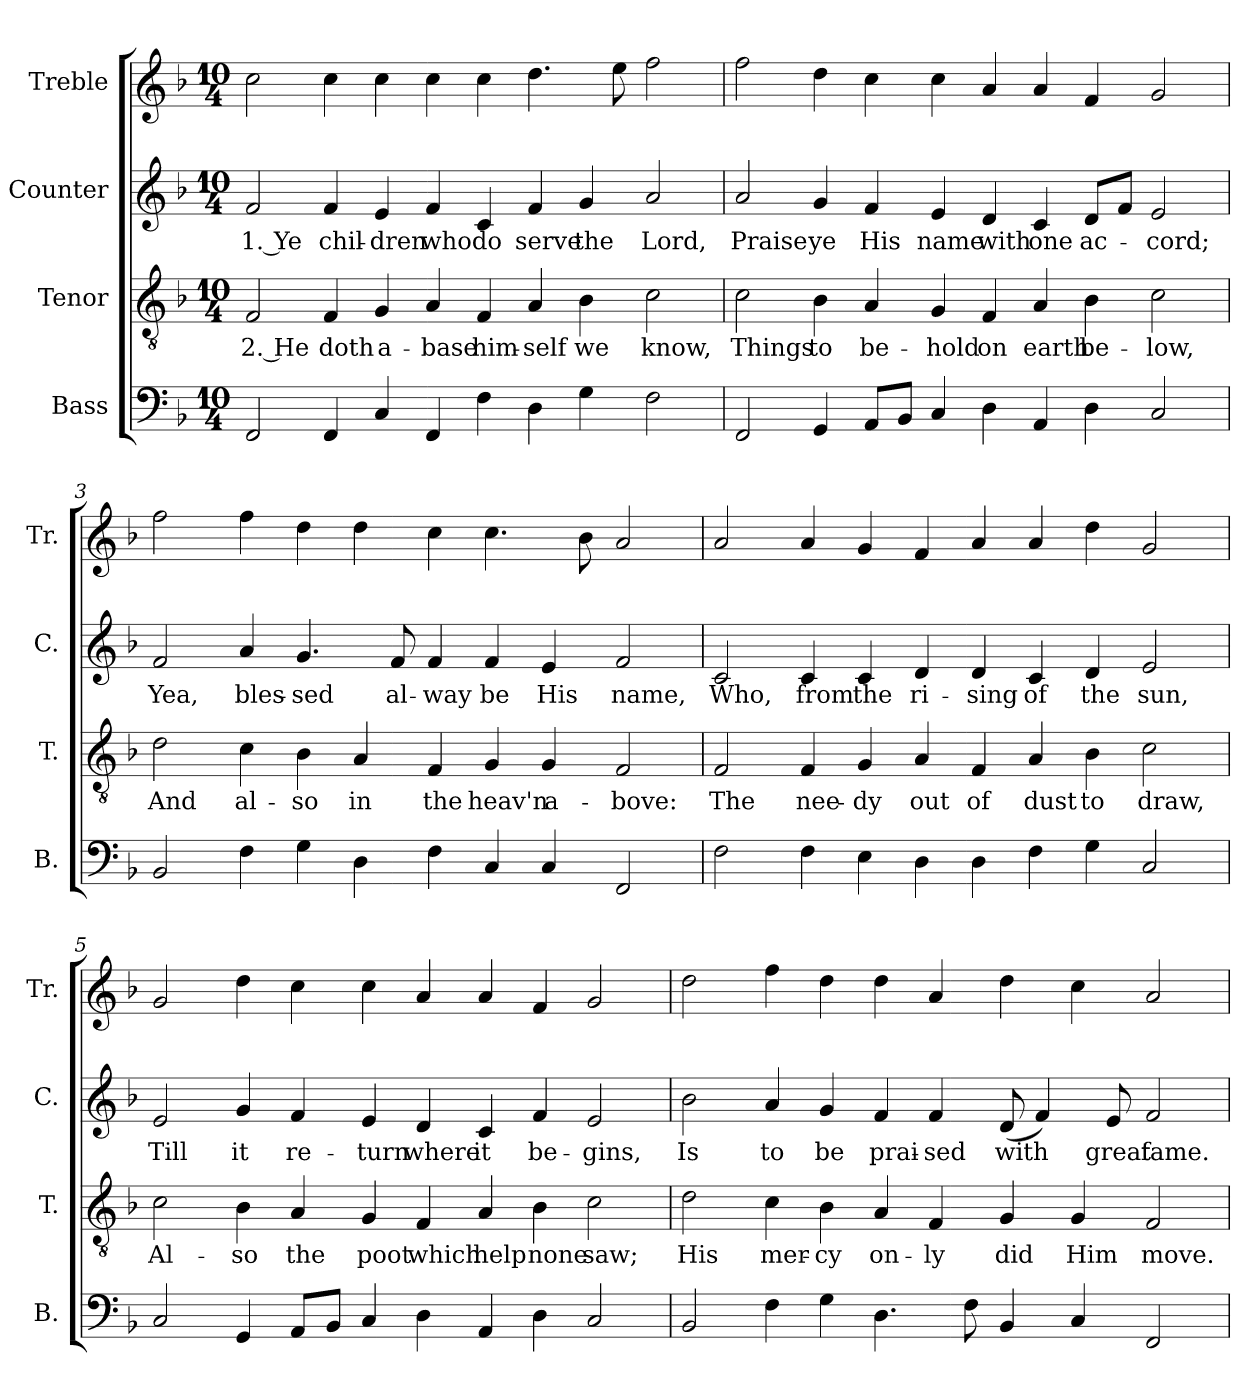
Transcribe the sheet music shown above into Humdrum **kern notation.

**kern	**kern	**text	**kern	**text	**kern
*part4	*part3	*part3	*part2	*part2	*part1
*staff4	*staff3	*staff3	*staff2	*staff2	*staff1
*I"Bass	*I"Tenor	*	*I"Counter	*	*I"Treble
*I'B.	*I'T.	*	*I'C.	*	*I'Tr.
*clefF4	*clefGv2	*	*clefG2	*	*clefG2
*k[b-]	*k[b-]	*	*k[b-]	*	*k[b-]
*M10/4	*M10/4	*	*M10/4	*	*M10/4
=1	=1	=1	=1	=1	=1
2FF/	2F/	2. He	2f/	1. Ye	2cc\
4FF/	4F/	doth	4f/	chil-	4cc\
4C/	4G/	a-	4e/	-dren	4cc\
4FF/	4A/	-base	4f/	who	4cc\
4F\	4F/	him-	4c/	do	4cc\
4D\	4A/	-self	4f/	serve	4.dd\
4G\	4B-\	we	4g/	the	.
.	.	.	.	.	8ee\
2F\	2c\	know,	2a/	Lord,	2ff\
=2	=2	=2	=2	=2	=2
2FF/	2c\	Things	2a/	Praise	2ff\
4GG/	4B-\	to	4g/	ye	4dd\
8AA/L	4A/	be-	4f/	His	4cc\
8BB-/J	.	.	.	.	.
4C/	4G/	-hold	4e/	name	4cc\
4D\	4F/	on	4d/	with	4a/
4AA/	4A/	earth	4c/	one	4a/
4D\	4B-\	be-	8d/L	ac-	4f/
.	.	.	8f/J	.	.
2C/	2c\	-low,	2e/	-cord;	2g/
=3	=3	=3	=3	=3	=3
2BB-/	2d\	And	2f/	Yea,	2ff\
4F\	4c\	al-	4a/	bles-	4ff\
4G\	4B-\	-so	4.g/	-sed	4dd\
4D\	4A/	in	.	.	4dd\
.	.	.	8f/	al-	.
4F\	4F/	the	4f/	-way	4cc\
4C/	4G/	heav'n	4f/	be	4.cc\
4C/	4G/	a-	4e/	His	.
.	.	.	.	.	8b-\
2FF/	2F/	-bove:	2f/	name,	2a/
=4	=4	=4	=4	=4	=4
2F\	2F/	The	2c/	Who,	2a/
4F\	4F/	nee-	4c/	from	4a/
4E\	4G/	-dy	4c/	the	4g/
4D\	4A/	out	4d/	ri-	4f/
4D\	4F/	of	4d/	-sing	4a/
4F\	4A/	dust	4c/	of	4a/
4G\	4B-\	to	4d/	the	4dd\
2C/	2c\	draw,	2e/	sun,	2g/
=5	=5	=5	=5	=5	=5
2C/	2c\	Al-	2e/	Till	2g/
4GG/	4B-\	-so	4g/	it	4dd\
8AA/L	4A/	the	4f/	re-	4cc\
8BB-/J	.	.	.	.	.
4C/	4G/	poot	4e/	-turn	4cc\
4D\	4F/	which	4d/	where	4a/
4AA/	4A/	help	4c/	it	4a/
4D\	4B-\	none	4f/	be-	4f/
2C/	2c\	saw;	2e/	-gins,	2g/
=6	=6	=6	=6	=6	=6
2BB-/	2d\	His	2b-\	Is	2dd\
4F\	4c\	mer-	4a/	to	4ff\
4G\	4B-\	-cy	4g/	be	4dd\
4.D\	4A/	on-	4f/	prai-	4dd\
.	4F/	-ly	4f/	-sed	4a/
8F\	.	.	.	.	.
4BB-/	4G/	did	(8d/	with	4dd\
.	.	.	4f/)	.	.
4C/	4G/	Him	.	.	4cc\
.	.	.	8e/	great	.
2FF/	2F/	move.	2f/	fame.	2a/
=	=	=	=	=	=
*-	*-	*-	*-	*-	*-
